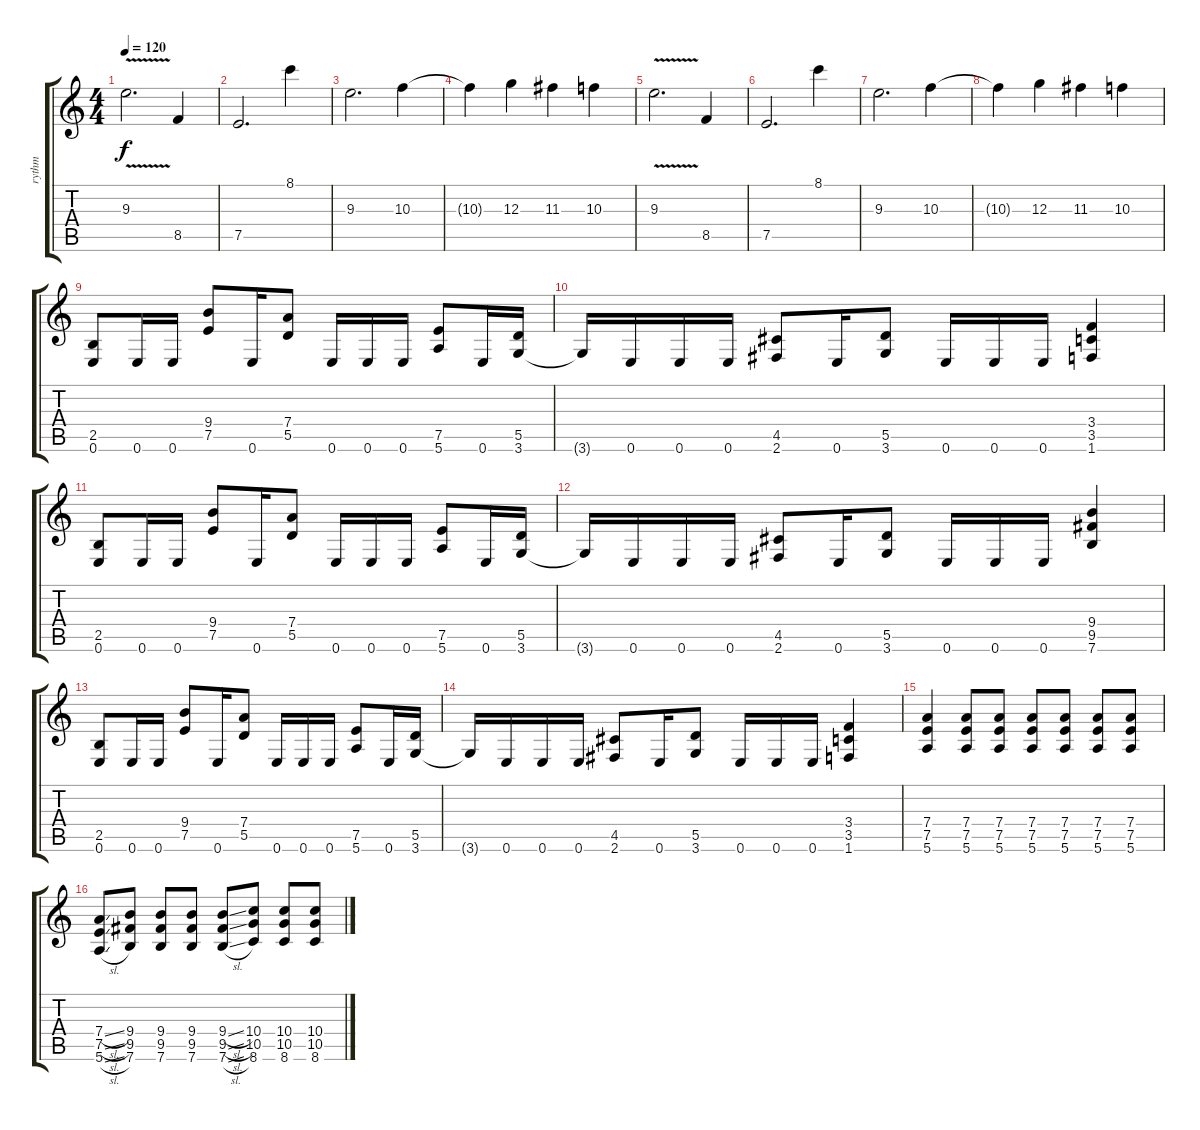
\track ("rythm" "rythm") {instrument distortionguitar}
\staff {score tabs}
\tuning (E4 B3 G3 D3 A2 E2) {hide}
\ts (4 4)
\tempo 120
\clef g2
\ks c
9.3{v}.2{d dy f} 8.5.4 |
7.5.2{d} 8.1.4 |
9.3.2{d} 10.3.4 |
10.3{t}.4 12.3.4 11.3.4 10.3.4 |
9.3{v}.2{d} 8.5.4 |
7.5.2{d} 8.1.4 |
9.3.2{d} 10.3.4 |
10.3{t}.4 12.3.4 11.3.4 10.3.4 |
(2.5 0.6).8 0.6.16 0.6.16 (9.4 7.5).8 0.6.16 (7.4 5.5).8 0.6.16 0.6.16 0.6.16 (7.5 5.6).8 0.6.16 (5.5 3.6).16 |
3.6{t}.16 0.6.16 0.6.16 0.6.16 (4.5 2.6).8 0.6.16 (5.5 3.6).8 0.6.16 0.6.16 0.6.16 (3.4 3.5 1.6).4 |
(2.5 0.6).8 0.6.16 0.6.16 (9.4 7.5).8 0.6.16 (7.4 5.5).8 0.6.16 0.6.16 0.6.16 (7.5 5.6).8 0.6.16 (5.5 3.6).16 |
3.6{t}.16 0.6.16 0.6.16 0.6.16 (4.5 2.6).8 0.6.16 (5.5 3.6).8 0.6.16 0.6.16 0.6.16 (9.4 9.5 7.6).4 |
(2.5 0.6).8 0.6.16 0.6.16 (9.4 7.5).8 0.6.16 (7.4 5.5).8 0.6.16 0.6.16 0.6.16 (7.5 5.6).8 0.6.16 (5.5 3.6).16 |
3.6{t}.16 0.6.16 0.6.16 0.6.16 (4.5 2.6).8 0.6.16 (5.5 3.6).8 0.6.16 0.6.16 0.6.16 (3.4 3.5 1.6).4 |
(7.4 7.5 5.6).4 (7.4 7.5 5.6).8 (7.4 7.5 5.6).8 (7.4 7.5 5.6).8 (7.4 7.5 5.6).8 (7.4 7.5 5.6).8 (7.4 7.5 5.6).8 |
(7.4{sl} 7.5{sl} 5.6{sl}).8 (9.4 9.5 7.6).8 (9.4 9.5 7.6).8 (9.4 9.5 7.6).8 (9.4{sl} 9.5{sl} 7.6{sl}).8 (10.4 10.5 8.6).8 (10.4 10.5 8.6).8 (10.4 10.5 8.6).8
